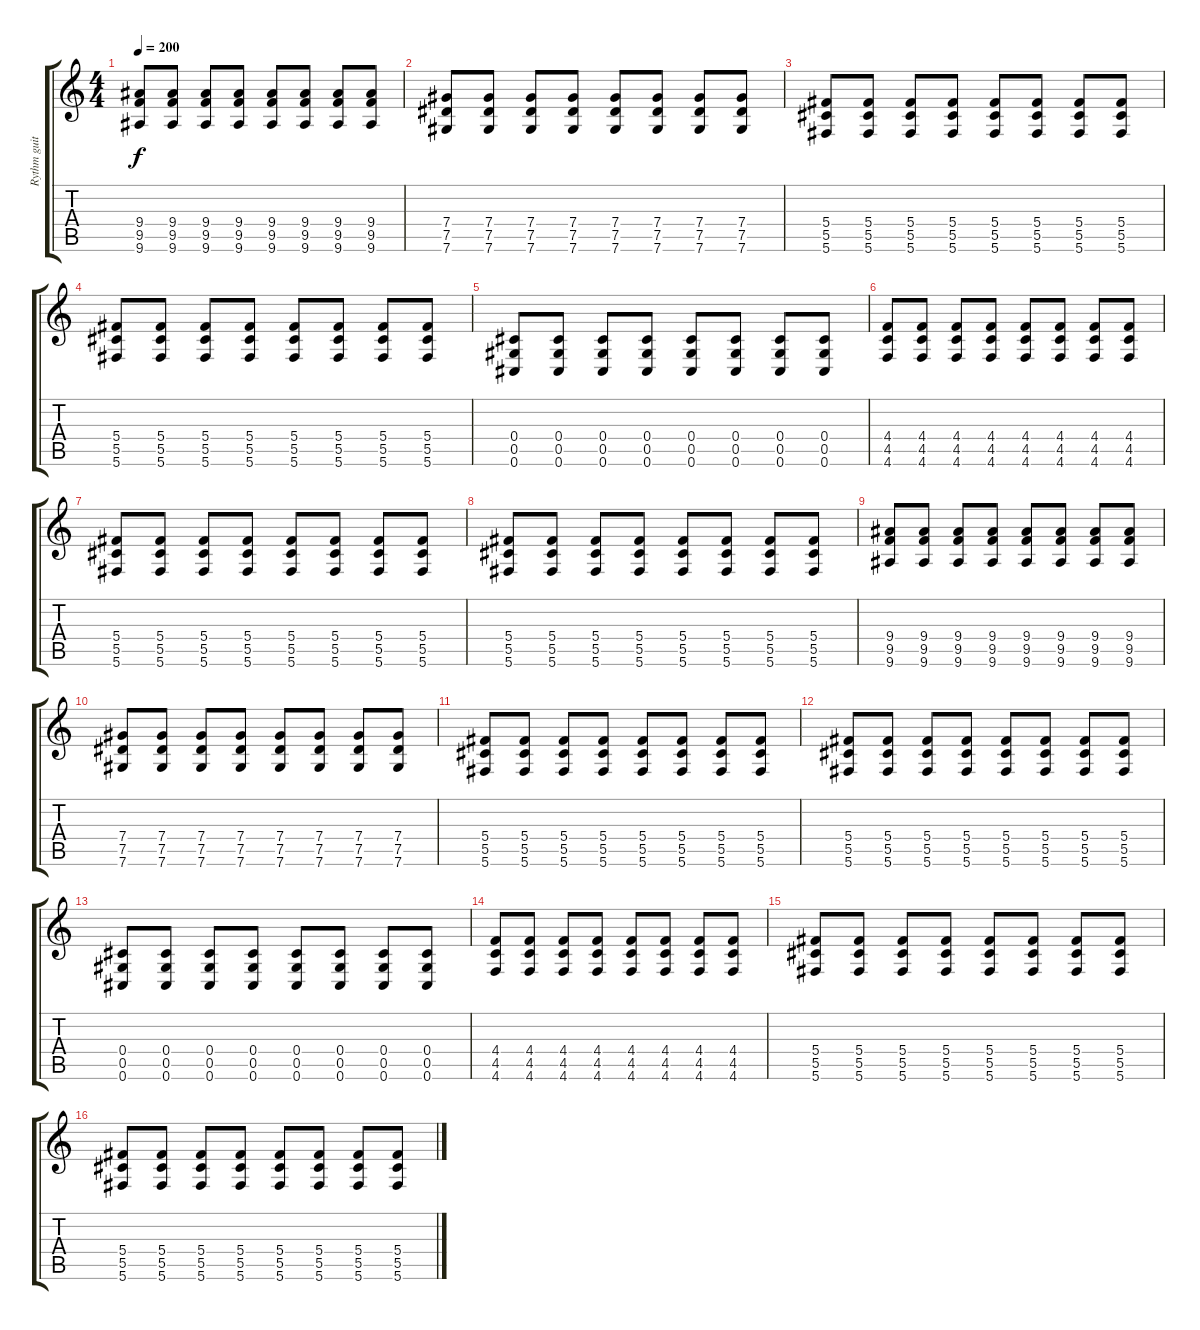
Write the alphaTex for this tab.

\track ("Rythm guitar" "Rythm guit") {instrument distortionguitar}
\staff {score tabs}
\tuning (Eb4 Bb3 Gb3 Db3 Ab2 Db2) {hide}
\ts (4 4)
\tempo 200
\clef g2
\ks c
(9.4 9.5 9.6).8{dy f} (9.4 9.5 9.6).8 (9.4 9.5 9.6).8 (9.4 9.5 9.6).8 (9.4 9.5 9.6).8 (9.4 9.5 9.6).8 (9.4 9.5 9.6).8 (9.4 9.5 9.6).8 |
(7.4 7.5 7.6).8 (7.4 7.5 7.6).8 (7.4 7.5 7.6).8 (7.4 7.5 7.6).8 (7.4 7.5 7.6).8 (7.4 7.5 7.6).8 (7.4 7.5 7.6).8 (7.4 7.5 7.6).8 |
(5.4 5.5 5.6).8 (5.4 5.5 5.6).8 (5.4 5.5 5.6).8 (5.4 5.5 5.6).8 (5.4 5.5 5.6).8 (5.4 5.5 5.6).8 (5.4 5.5 5.6).8 (5.4 5.5 5.6).8 |
(5.4 5.5 5.6).8 (5.4 5.5 5.6).8 (5.4 5.5 5.6).8 (5.4 5.5 5.6).8 (5.4 5.5 5.6).8 (5.4 5.5 5.6).8 (5.4 5.5 5.6).8 (5.4 5.5 5.6).8 |
(0.4 0.5 0.6).8 (0.4 0.5 0.6).8 (0.4 0.5 0.6).8 (0.4 0.5 0.6).8 (0.4 0.5 0.6).8 (0.4 0.5 0.6).8 (0.4 0.5 0.6).8 (0.4 0.5 0.6).8 |
(4.4 4.5 4.6).8 (4.4 4.5 4.6).8 (4.4 4.5 4.6).8 (4.4 4.5 4.6).8 (4.4 4.5 4.6).8 (4.4 4.5 4.6).8 (4.4 4.5 4.6).8 (4.4 4.5 4.6).8 |
(5.4 5.5 5.6).8 (5.4 5.5 5.6).8 (5.4 5.5 5.6).8 (5.4 5.5 5.6).8 (5.4 5.5 5.6).8 (5.4 5.5 5.6).8 (5.4 5.5 5.6).8 (5.4 5.5 5.6).8 |
(5.4 5.5 5.6).8 (5.4 5.5 5.6).8 (5.4 5.5 5.6).8 (5.4 5.5 5.6).8 (5.4 5.5 5.6).8 (5.4 5.5 5.6).8 (5.4 5.5 5.6).8 (5.4 5.5 5.6).8 |
(9.4 9.5 9.6).8 (9.4 9.5 9.6).8 (9.4 9.5 9.6).8 (9.4 9.5 9.6).8 (9.4 9.5 9.6).8 (9.4 9.5 9.6).8 (9.4 9.5 9.6).8 (9.4 9.5 9.6).8 |
(7.4 7.5 7.6).8 (7.4 7.5 7.6).8 (7.4 7.5 7.6).8 (7.4 7.5 7.6).8 (7.4 7.5 7.6).8 (7.4 7.5 7.6).8 (7.4 7.5 7.6).8 (7.4 7.5 7.6).8 |
(5.4 5.5 5.6).8 (5.4 5.5 5.6).8 (5.4 5.5 5.6).8 (5.4 5.5 5.6).8 (5.4 5.5 5.6).8 (5.4 5.5 5.6).8 (5.4 5.5 5.6).8 (5.4 5.5 5.6).8 |
(5.4 5.5 5.6).8 (5.4 5.5 5.6).8 (5.4 5.5 5.6).8 (5.4 5.5 5.6).8 (5.4 5.5 5.6).8 (5.4 5.5 5.6).8 (5.4 5.5 5.6).8 (5.4 5.5 5.6).8 |
(0.4 0.5 0.6).8 (0.4 0.5 0.6).8 (0.4 0.5 0.6).8 (0.4 0.5 0.6).8 (0.4 0.5 0.6).8 (0.4 0.5 0.6).8 (0.4 0.5 0.6).8 (0.4 0.5 0.6).8 |
(4.4 4.5 4.6).8 (4.4 4.5 4.6).8 (4.4 4.5 4.6).8 (4.4 4.5 4.6).8 (4.4 4.5 4.6).8 (4.4 4.5 4.6).8 (4.4 4.5 4.6).8 (4.4 4.5 4.6).8 |
(5.4 5.5 5.6).8 (5.4 5.5 5.6).8 (5.4 5.5 5.6).8 (5.4 5.5 5.6).8 (5.4 5.5 5.6).8 (5.4 5.5 5.6).8 (5.4 5.5 5.6).8 (5.4 5.5 5.6).8 |
(5.4 5.5 5.6).8 (5.4 5.5 5.6).8 (5.4 5.5 5.6).8 (5.4 5.5 5.6).8 (5.4 5.5 5.6).8 (5.4 5.5 5.6).8 (5.4 5.5 5.6).8 (5.4 5.5 5.6).8
